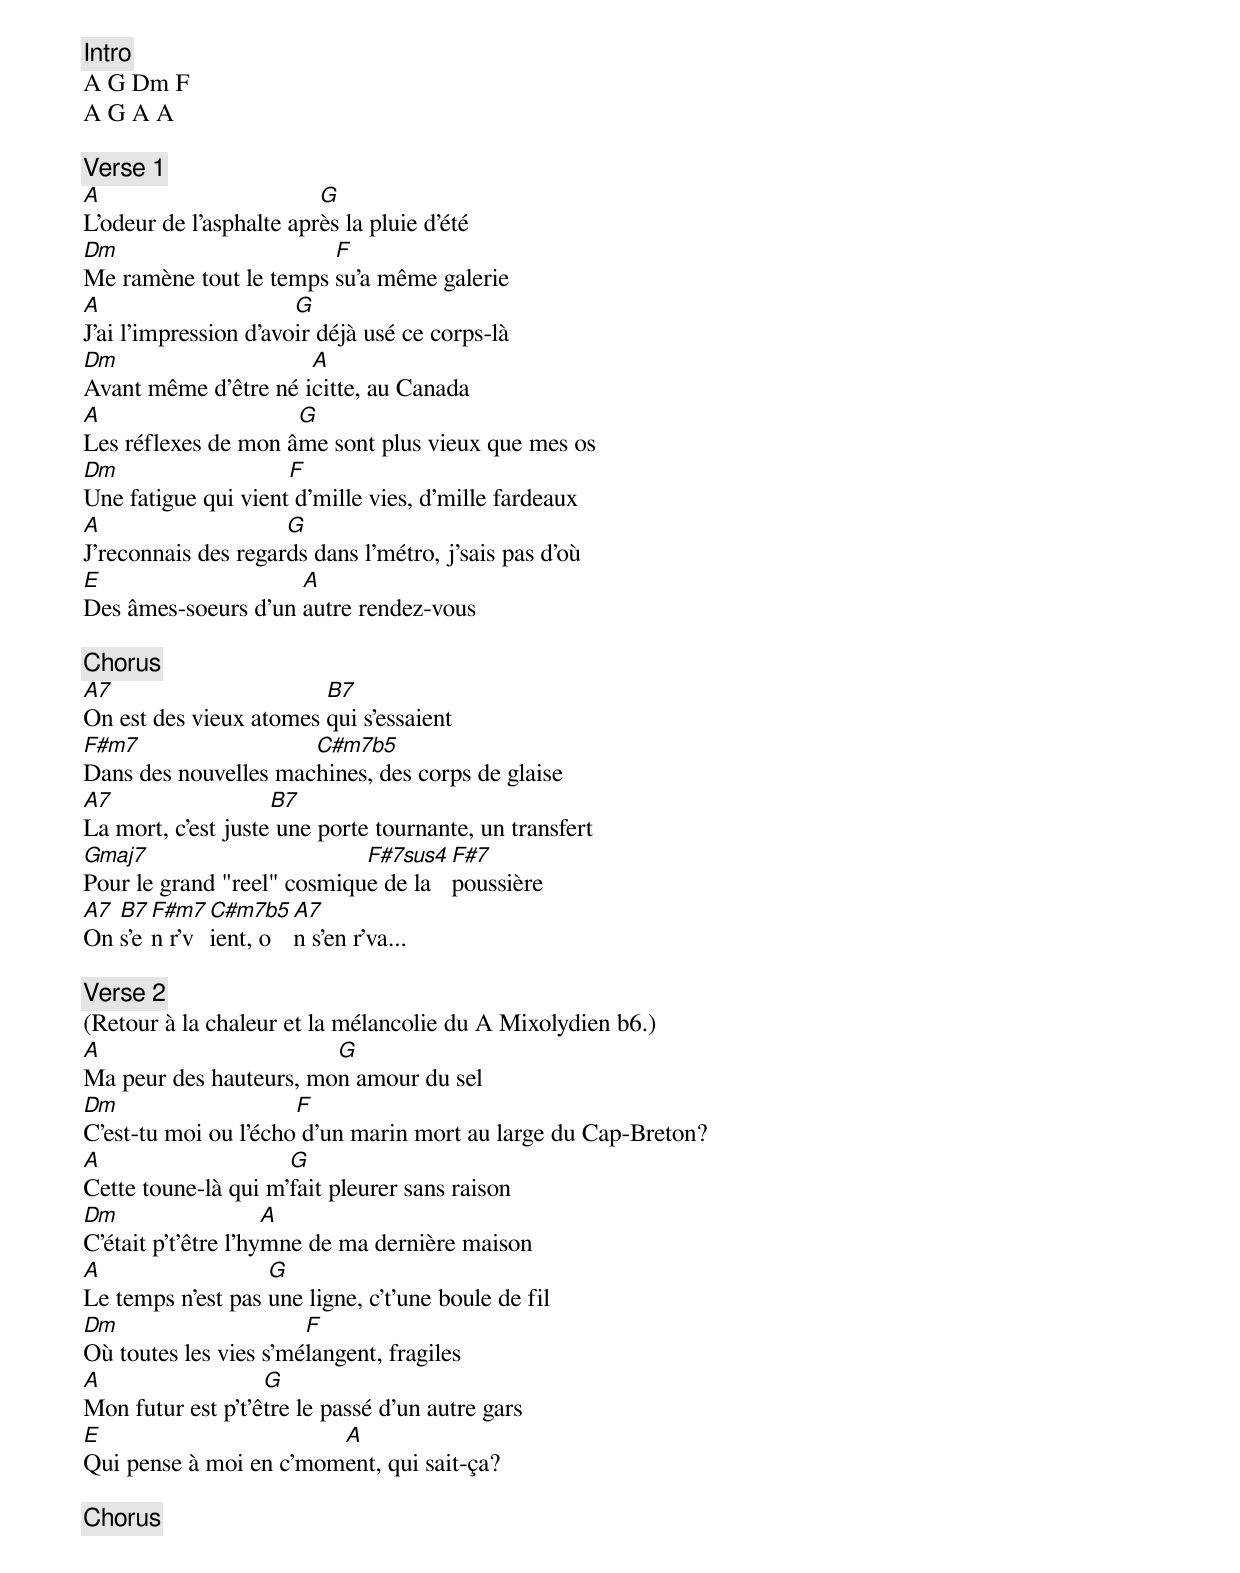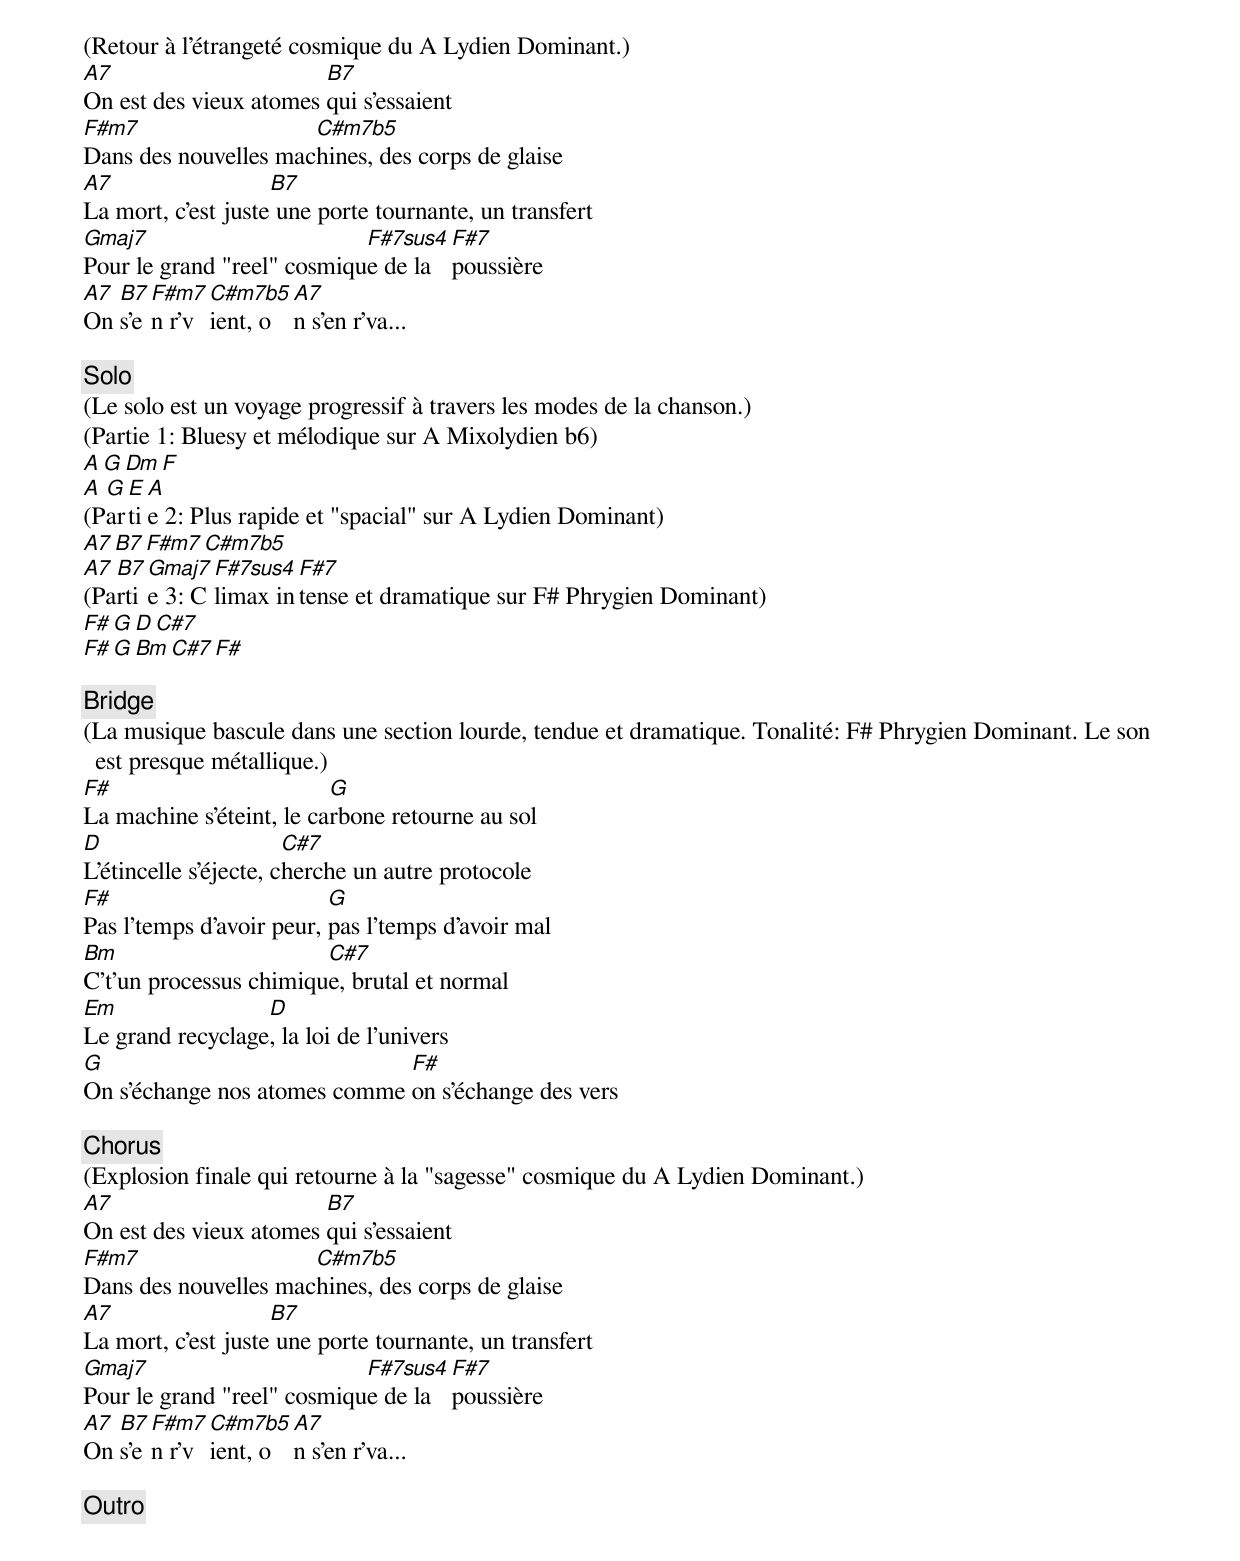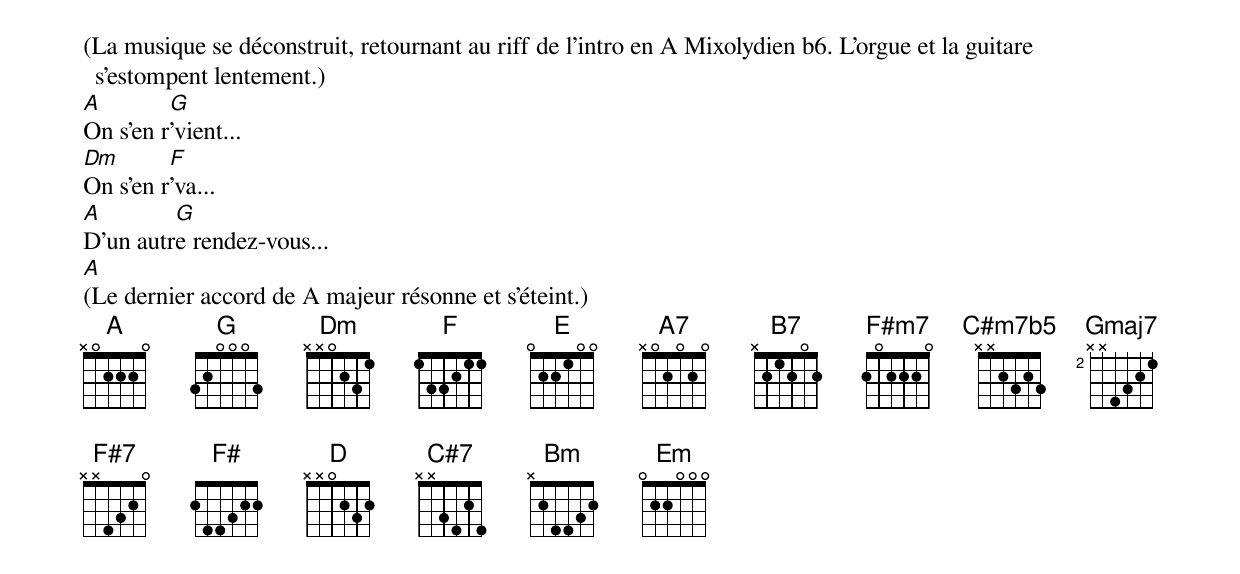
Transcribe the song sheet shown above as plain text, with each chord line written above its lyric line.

[Intro]
A G Dm F
A G A A

[Verse 1]
A                        G
L'odeur de l'asphalte après la pluie d'été
Dm                      F
Me ramène tout le temps su'a même galerie
A                      G
J'ai l'impression d'avoir déjà usé ce corps-là
Dm                    A
Avant même d'être né icitte, au Canada
A                    G
Les réflexes de mon âme sont plus vieux que mes os
Dm                   F
Une fatigue qui vient d'mille vies, d'mille fardeaux
A                    G
J'reconnais des regards dans l'métro, j'sais pas d'où
E                    A
Des âmes-soeurs d'un autre rendez-vous

[Chorus]
A7                      B7
On est des vieux atomes qui s'essaient
F#m7                  C#m7b5
Dans des nouvelles machines, des corps de glaise
A7                  B7
La mort, c'est juste une porte tournante, un transfert
Gmaj7                       F#7sus4 F#7
Pour le grand "reel" cosmique de la poussière
A7 B7 F#m7 C#m7b5 A7
On s'en r'vient, on s'en r'va...

[Verse 2]
(Retour à la chaleur et la mélancolie du A Mixolydien b6.)
A                       G
Ma peur des hauteurs, mon amour du sel
Dm                    F
C'est-tu moi ou l'écho d'un marin mort au large du Cap-Breton?
A                    G
Cette toune-là qui m'fait pleurer sans raison
Dm                   A
C'était p't'être l'hymne de ma dernière maison
A                  G
Le temps n'est pas une ligne, c't'une boule de fil
Dm                     F
Où toutes les vies s'mélangent, fragiles
A                  G
Mon futur est p't'être le passé d'un autre gars
E                       A
Qui pense à moi en c'moment, qui sait-ça?

[Chorus]
(Retour à l'étrangeté cosmique du A Lydien Dominant.)
A7                      B7
On est des vieux atomes qui s'essaient
F#m7                  C#m7b5
Dans des nouvelles machines, des corps de glaise
A7                  B7
La mort, c'est juste une porte tournante, un transfert
Gmaj7                       F#7sus4 F#7
Pour le grand "reel" cosmique de la poussière
A7 B7 F#m7 C#m7b5 A7
On s'en r'vient, on s'en r'va...

[Solo]
(Le solo est un voyage progressif à travers les modes de la chanson.)
(Partie 1: Bluesy et mélodique sur A Mixolydien b6)
A G Dm F
A G E A
(Partie 2: Plus rapide et "spacial" sur A Lydien Dominant)
A7 B7 F#m7 C#m7b5
A7 B7 Gmaj7 F#7sus4 F#7
(Partie 3: Climax intense et dramatique sur F# Phrygien Dominant)
F# G D C#7
F# G Bm C#7 F#

[Bridge]
(La musique bascule dans une section lourde, tendue et dramatique. Tonalité: F# Phrygien Dominant. Le son est presque métallique.)
F#                        G
La machine s'éteint, le carbone retourne au sol
D                      C#7
L'étincelle s'éjecte, cherche un autre protocole
F#                        G
Pas l'temps d'avoir peur, pas l'temps d'avoir mal
Bm                      C#7
C't'un processus chimique, brutal et normal
Em                D
Le grand recyclage, la loi de l'univers
G                             F#
On s'échange nos atomes comme on s'échange des vers

[Chorus]
(Explosion finale qui retourne à la "sagesse" cosmique du A Lydien Dominant.)
A7                      B7
On est des vieux atomes qui s'essaient
F#m7                  C#m7b5
Dans des nouvelles machines, des corps de glaise
A7                  B7
La mort, c'est juste une porte tournante, un transfert
Gmaj7                       F#7sus4 F#7
Pour le grand "reel" cosmique de la poussière
A7 B7 F#m7 C#m7b5 A7
On s'en r'vient, on s'en r'va...

[Outro]
(La musique se déconstruit, retournant au riff de l'intro en A Mixolydien b6. L'orgue et la guitare s'estompent lentement.)
A        G
On s'en r'vient...
Dm       F
On s'en r'va...
A        G
D'un autre rendez-vous...
A
(Le dernier accord de A majeur résonne et s'éteint.)
